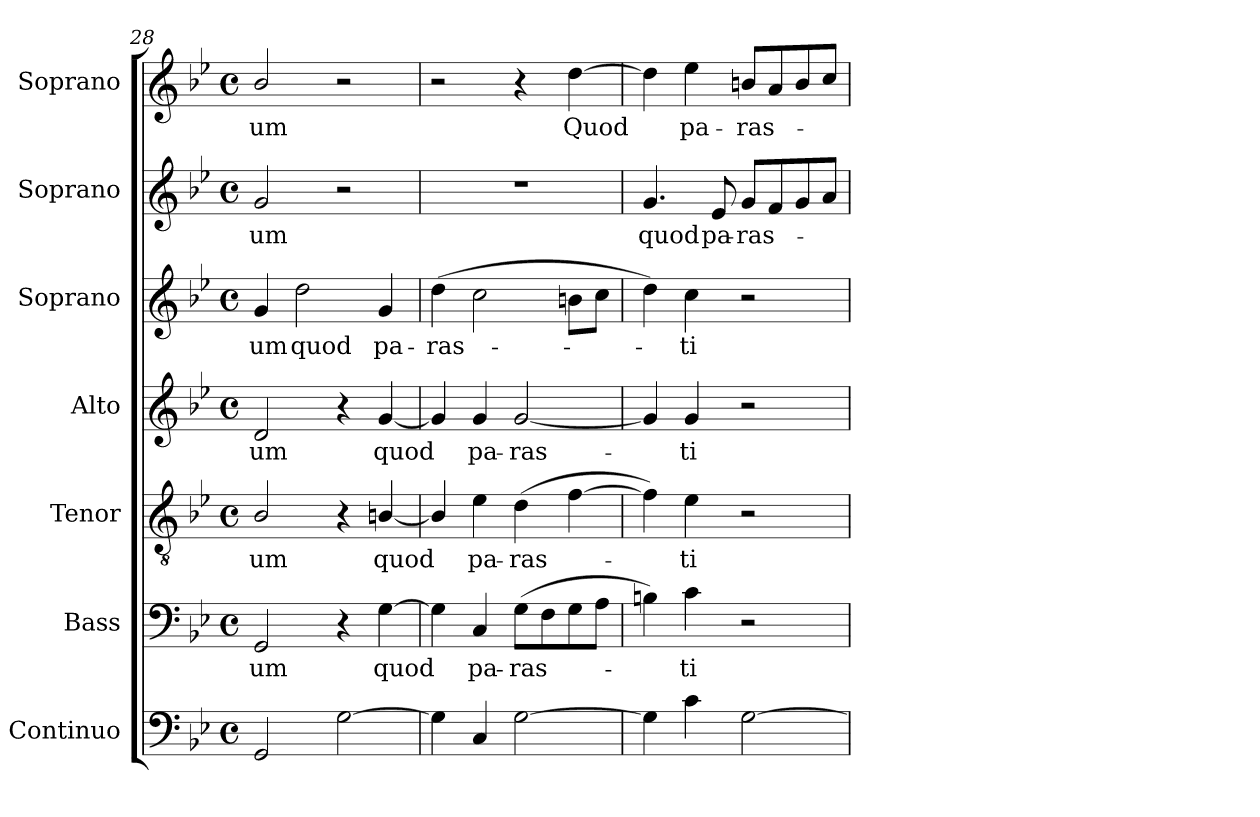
**kern	**kern	**text	**kern	**text	**kern	**text	**kern	**text	**kern	**text	**kern	**text
*part7	*part6	*part6	*part5	*part5	*part4	*part4	*part3	*part3	*part2	*part2	*part1	*part1
*staff7	*staff6	*staff6	*staff5	*staff5	*staff4	*staff4	*staff3	*staff3	*staff2	*staff2	*staff1	*staff1
*I"Continuo	*I"Bass	*	*I"Tenor	*	*I"Alto	*	*I"Soprano	*	*I"Soprano	*	*I"Soprano	*
*I'Cont.	*I'B.	*	*I'T.	*	*I'A.	*	*I'S.	*	*I'S.	*	*I'S.	*
*clefF4	*clefF4	*	*clefGv2	*	*clefG2	*	*clefG2	*	*clefG2	*	*clefG2	*
*	*	*	*ITrd7c12	*	*	*	*	*	*	*	*	*
*k[b-e-]	*k[b-e-]	*	*k[b-e-]	*	*k[b-e-]	*	*k[b-e-]	*	*k[b-e-]	*	*k[b-e-]	*
*B-:	*B-:	*	*B-:	*	*B-:	*	*B-:	*	*B-:	*	*B-:	*
*M4/4	*M4/4	*	*M4/4	*	*M4/4	*	*M4/4	*	*M4/4	*	*M4/4	*
*met(c)	*met(c)	*	*met(c)	*	*met(c)	*	*met(c)	*	*met(c)	*	*met(c)	*
=28	=28	=28	=28	=28	=28	=28	=28	=28	=28	=28	=28	=28
!	!	!LO:LY:b:color=#000000	!	!	!	!	!	!	!	!	!	!
!	!	!	!	!LO:LY:b:color=#000000	!	!	!	!	!	!	!	!
!	!	!	!	!	!	!LO:LY:b:color=#000000	!	!	!	!	!	!
!	!	!	!	!	!	!	!	!LO:LY:b:color=#000000	!	!	!	!
!	!	!	!	!	!	!	!	!	!	!LO:LY:b:color=#000000	!	!
!	!	!	!	!	!	!	!	!	!	!	!	!LO:LY:b:color=#000000
2GGi/	2GGi/	-um	2BB-i/	-um	2di/	-um	4gi/	-um	2gi/	-um	2b-i/	-um
!	!	!	!	!	!	!	!	!LO:LY:b:color=#000000	!	!	!	!
.	.	.	.	.	.	.	2ddi\	quod	.	.	.	.
[2Gi\	4r	.	4r	.	4r	.	.	.	2r	.	2r	.
!	!	!LO:LY:b:color=#000000	!	!	!	!	!	!	!	!	!	!
!	!	!	!	!LO:LY:b:color=#000000	!	!	!	!	!	!	!	!
!	!	!	!	!	!	!LO:LY:b:color=#000000	!	!	!	!	!	!
!	!	!	!	!	!	!	!	!LO:LY:b:color=#000000	!	!	!	!
.	[4Gi\	quod	[4BBni/	quod	[4gi/	quod	4gi/	pa-	.	.	.	.
=29	=29	=29	=29	=29	=29	=29	=29	=29	=29	=29	=29	=29
!	!	!	!	!	!	!	!	!LO:LY:b:color=#000000	!	!	!	!
4Gi\]	4Gi\]	.	4BBi/]	.	4gi/]	.	(4ddi\	-ras-	1r	.	2r	.
!	!	!LO:LY:b:color=#000000	!	!	!	!	!	!	!	!	!	!
!	!	!	!	!LO:LY:b:color=#000000	!	!	!	!	!	!	!	!
!	!	!	!	!	!	!LO:LY:b:color=#000000	!	!	!	!	!	!
4Ci/	4Ci/	pa-	4E-i\	pa-	4gi/	pa-	2cci\	.	.	.	.	.
!	!	!LO:LY:b:color=#000000	!	!	!	!	!	!	!	!	!	!
!	!	!	!	!LO:LY:b:color=#000000	!	!	!	!	!	!	!	!
!	!	!	!	!	!	!LO:LY:b:color=#000000	!	!	!	!	!	!
[2Gi\	(8Gi\L	-ras-	(4Di\	-ras-	[2gi/	-ras-	.	.	.	.	4r	.
.	8Fi\	.	.	.	.	.	.	.	.	.	.	.
!	!	!	!	!	!	!	!	!	!	!	!	!LO:LY:b:color=#000000
.	8Gi\	.	[4Fi\	.	.	.	8bni\L	.	.	.	[4ddi\	Quod
.	8Ai\J	.	.	.	.	.	8cci\J	.	.	.	.	.
=30	=30	=30	=30	=30	=30	=30	=30	=30	=30	=30	=30	=30
!	!	!	!	!	!	!	!	!	!	!LO:LY:b:color=#000000	!	!
4Gi\]	4Bni\)	.	4Fi\])	.	4gi/]	.	4ddi\)	.	4.gi/	quod	4ddi\]	.
!	!	!LO:LY:b:color=#000000	!	!	!	!	!	!	!	!	!	!
!	!	!	!	!LO:LY:b:color=#000000	!	!	!	!	!	!	!	!
!	!	!	!	!	!	!LO:LY:b:color=#000000	!	!	!	!	!	!
!	!	!	!	!	!	!	!	!LO:LY:b:color=#000000	!	!	!	!
!	!	!	!	!	!	!	!	!	!	!	!	!LO:LY:b:color=#000000
4ci\	4ci\	-ti	4E-i\	-ti	4gi/	-ti	4cci\	-ti	.	.	4ee-i\	pa-
!	!	!	!	!	!	!	!	!	!	!LO:LY:b:color=#000000	!	!
.	.	.	.	.	.	.	.	.	8e-i/	pa-	.	.
!	!	!	!	!	!	!	!	!	!	!LO:LY:b:color=#000000	!	!
!	!	!	!	!	!	!	!	!	!	!	!	!LO:LY:b:color=#000000
[2Gi\	2r	.	2r	.	2r	.	2r	.	8gi/L	-ras-	8bni/L	-ras-
.	.	.	.	.	.	.	.	.	8fi/	.	8ai/	.
.	.	.	.	.	.	.	.	.	8gi/	.	8bi/	.
.	.	.	.	.	.	.	.	.	8ai/J	.	8cci/J	.
=	=	=	=	=	=	=	=	=	=	=	=	=
*-	*-	*-	*-	*-	*-	*-	*-	*-	*-	*-	*-	*-
